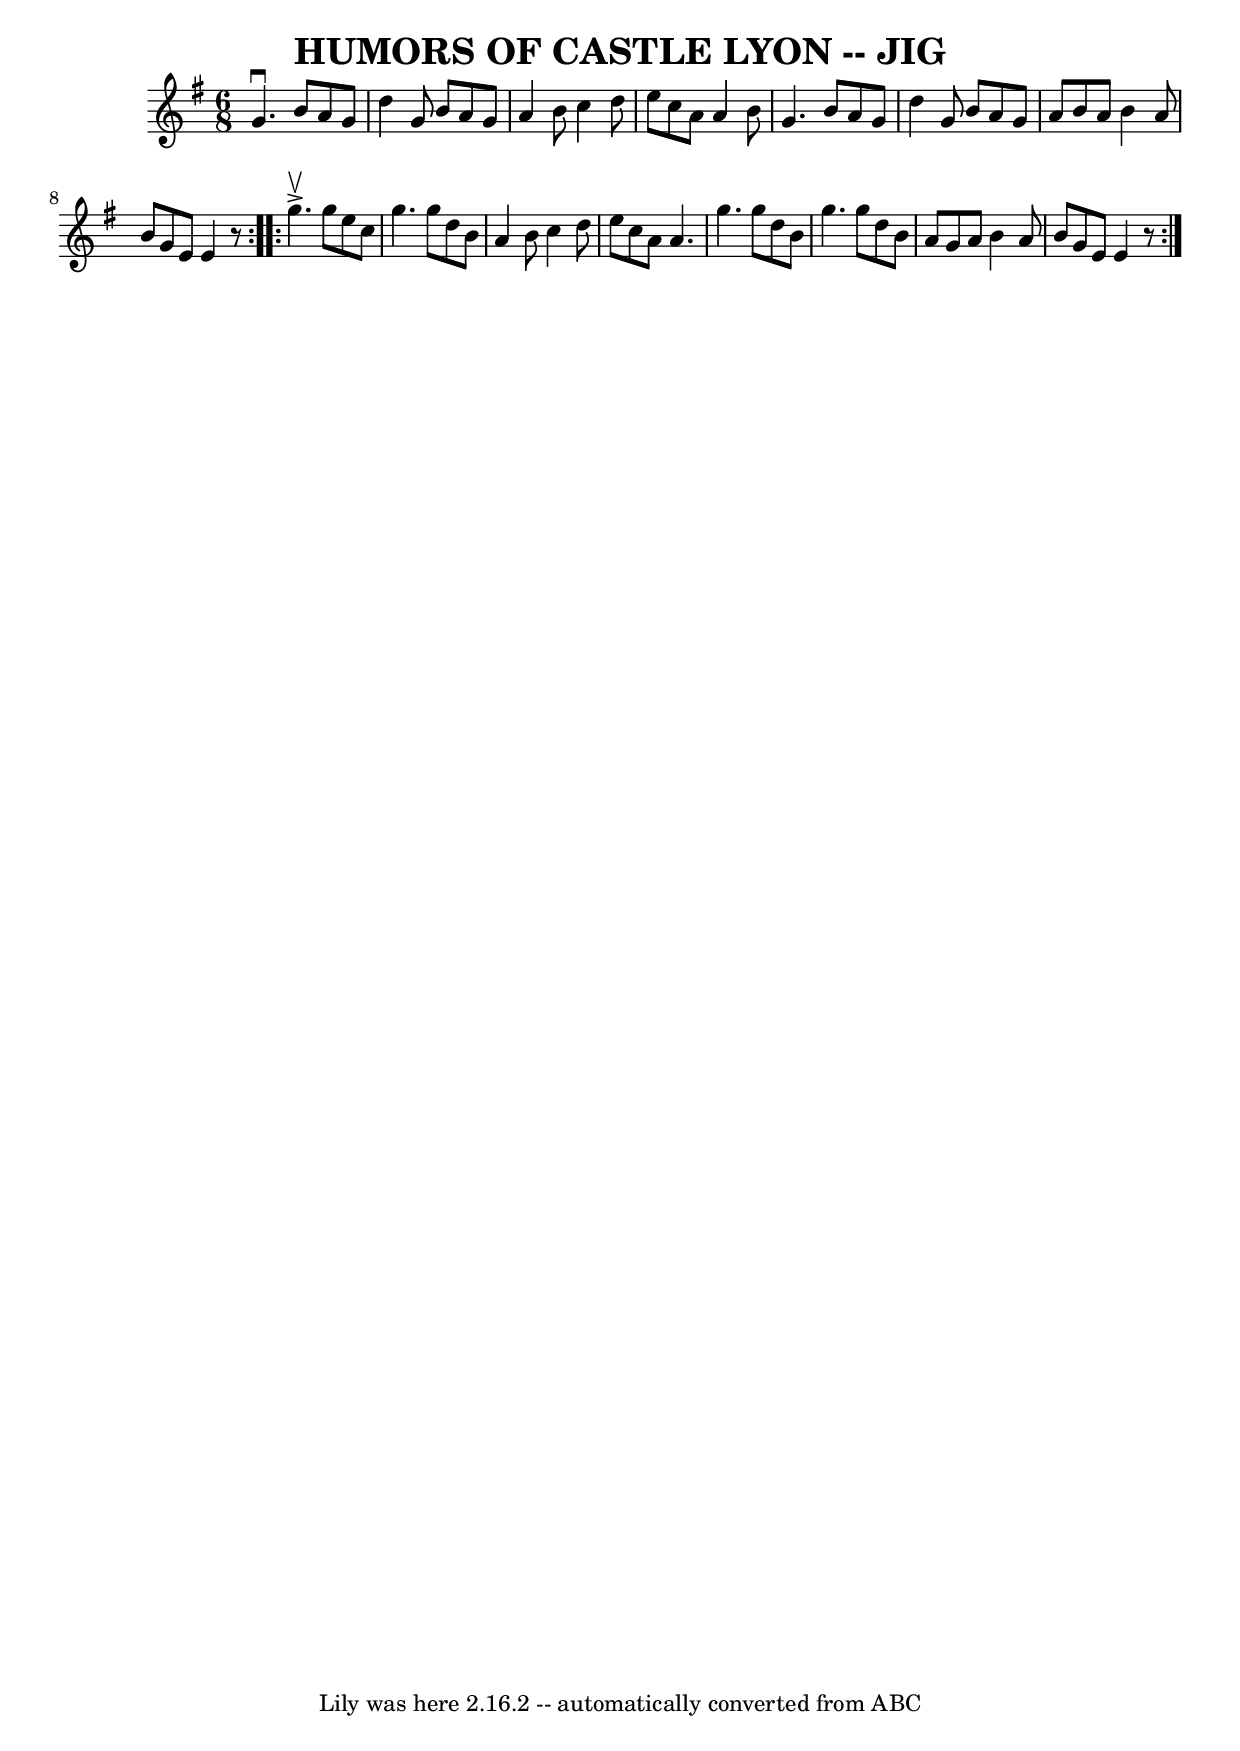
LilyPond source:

\version "2.16.2"
\include "Mammoth.ily"
\header {
  %% book = "Ryan's Mammoth Collection of Fiddle Tunes"
  crossRefNumber = "1"
  footnotes = ""
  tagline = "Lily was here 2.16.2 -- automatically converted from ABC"
  title = "HUMORS OF CASTLE LYON -- JIG"

}
voicedefault =  {



  \repeat volta 2 {

    \time 6/8
    \key g \major
    g'4.^\downbow b'8 a'8 g'8 |
    d''4 g'8 b'8 a'8 g'8 |
    a'4 b'8 c''4 d''8 |
    e''8 c''8 a'8 a'4 b'8 |
    g'4. b'8 a'8 g'8 |
    d''4 g'8 b'8 a'8 g'8 |
    a'8 b'8 a'8 b'4 a'8 |
    b'8 g'8 e'8 e'4 r8   
  }     

  \repeat volta 2 {
    g''4.^\upbow^\accent g''8 e''8 c''8 |
    g''4. g''8 d''8 b'8 |
    a'4 b'8 c''4 d''8 |
    e''8 c''8 a'8 a'4. |
    g''4. g''8 d''8 b'8 |
    g''4. g''8 d''8 b'8 |
    a'8 g'8 a'8 b'4 a'8 |
    b'8 g'8 e'8 e'4 r8   
  }   

}

\score{
  <<

    \context Staff="default"
    {
      \voicedefault 
      
    }

  >>
  \layout {
    
  }
  \midi {
  }

}
